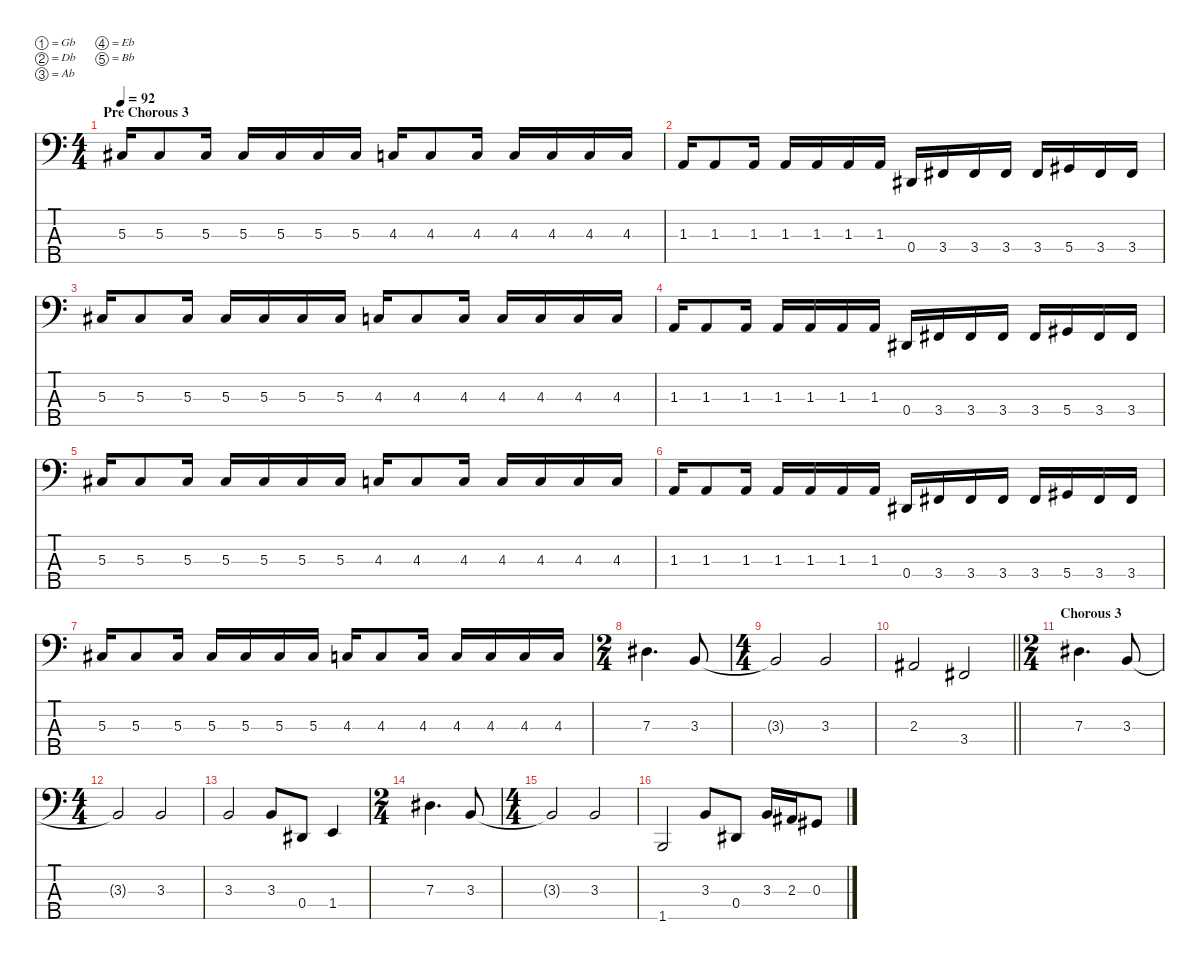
\defaultSystemsLayout 4
\hideDynamics
\bracketExtendMode nobrackets
\singleTrackTrackNamePolicy hidden
\multiTrackTrackNamePolicy hidden
\otherSystemsTrackNameOrientation horizontal
\track ("Jason" "el.bs.") {instrument electricbassfinger}
\staff {score tabs}
\tuning (Gb2 Db2 Ab1 Eb1 Bb0)
\ts (4 4)
\section ("" "Pre Chorous 3")
\tempo 92
\clef f4
\ks c
5.3{acc #}.16{dy f beam Up} 5.3{acc #}.8{beam Up} 5.3{acc #}.16{beam Up} 5.3{acc #}.16{beam Up} 5.3{acc #}.16{beam Up} 5.3{acc #}.16{beam Up} 5.3{acc #}.16{beam Up} 4.3.16{beam Up} 4.3.8{beam Up} 4.3.16{beam Up} 4.3.16{beam Up} 4.3.16{beam Up} 4.3.16{beam Up} 4.3.16{beam Up} |
1.3.16{beam Up} 1.3.8{beam Up} 1.3.16{beam Up} 1.3.16{beam Up} 1.3.16{beam Up} 1.3.16{beam Up} 1.3.16{beam Up} 0.4{acc #}.16{beam Up} 3.4{acc #}.16{beam Up} 3.4{acc #}.16{beam Up} 3.4{acc #}.16{beam Up} 3.4{acc #}.16{beam Up} 5.4{acc #}.16{beam Up} 3.4{acc #}.16{beam Up} 3.4{acc #}.16{beam Up} |
5.3{acc #}.16{beam Up} 5.3{acc #}.8{beam Up} 5.3{acc #}.16{beam Up} 5.3{acc #}.16{beam Up} 5.3{acc #}.16{beam Up} 5.3{acc #}.16{beam Up} 5.3{acc #}.16{beam Up} 4.3.16{beam Up} 4.3.8{beam Up} 4.3.16{beam Up} 4.3.16{beam Up} 4.3.16{beam Up} 4.3.16{beam Up} 4.3.16{beam Up} |
1.3.16{beam Up} 1.3.8{beam Up} 1.3.16{beam Up} 1.3.16{beam Up} 1.3.16{beam Up} 1.3.16{beam Up} 1.3.16{beam Up} 0.4{acc #}.16{beam Up} 3.4{acc #}.16{beam Up} 3.4{acc #}.16{beam Up} 3.4{acc #}.16{beam Up} 3.4{acc #}.16{beam Up} 5.4{acc #}.16{beam Up} 3.4{acc #}.16{beam Up} 3.4{acc #}.16{beam Up} |
5.3{acc #}.16{beam Up} 5.3{acc #}.8{beam Up} 5.3{acc #}.16{beam Up} 5.3{acc #}.16{beam Up} 5.3{acc #}.16{beam Up} 5.3{acc #}.16{beam Up} 5.3{acc #}.16{beam Up} 4.3.16{beam Up} 4.3.8{beam Up} 4.3.16{beam Up} 4.3.16{beam Up} 4.3.16{beam Up} 4.3.16{beam Up} 4.3.16{beam Up} |
1.3.16{beam Up} 1.3.8{beam Up} 1.3.16{beam Up} 1.3.16{beam Up} 1.3.16{beam Up} 1.3.16{beam Up} 1.3.16{beam Up} 0.4{acc #}.16{beam Up} 3.4{acc #}.16{beam Up} 3.4{acc #}.16{beam Up} 3.4{acc #}.16{beam Up} 3.4{acc #}.16{beam Up} 5.4{acc #}.16{beam Up} 3.4{acc #}.16{beam Up} 3.4{acc #}.16{beam Up} |
5.3{acc #}.16{beam Up} 5.3{acc #}.8{beam Up} 5.3{acc #}.16{beam Up} 5.3{acc #}.16{beam Up} 5.3{acc #}.16{beam Up} 5.3{acc #}.16{beam Up} 5.3{acc #}.16{beam Up} 4.3.16{beam Up} 4.3.8{beam Up} 4.3.16{beam Up} 4.3.16{beam Up} 4.3.16{beam Up} 4.3.16{beam Up} 4.3.16{beam Up} |
\ts (2 4)
\beaming (8 2 2 2 2)
7.3{acc #}.4{d beam Down} 3.3.8{beam Up} |
\ts (4 4)
\beaming (8 2 2 2 2)
3.3{t}.2{beam Up} 3.3.2{beam Up} |
\barLineRight lightlight
2.3{acc #}.2{beam Up} 3.4{acc #}.2{beam Up} |
\ts (2 4)
\beaming (8 2 2 2 2)
\section ("" "Chorous 3")
7.3{acc #}.4{d beam Down} 3.3.8{beam Up} |
\ts (4 4)
\beaming (8 2 2 2 2)
3.3{t}.2{beam Up} 3.3.2{beam Up} |
3.3.2{beam Up} 3.3.8{beam Up} 0.4{acc #}.8{beam Up} 1.4.4{beam Up} |
\ts (2 4)
\beaming (8 2 2 2 2)
7.3{acc #}.4{d beam Down} 3.3.8{beam Up} |
\ts (4 4)
\beaming (8 2 2 2 2)
3.3{t}.2{beam Up} 3.3.2{beam Up} |
1.5.2{beam Up} 3.3.8{beam Up} 0.4{acc #}.8{beam Up} 3.3.16{beam Up} 2.3{acc #}.16{beam Up} 0.3{acc #}.8{beam Up}
